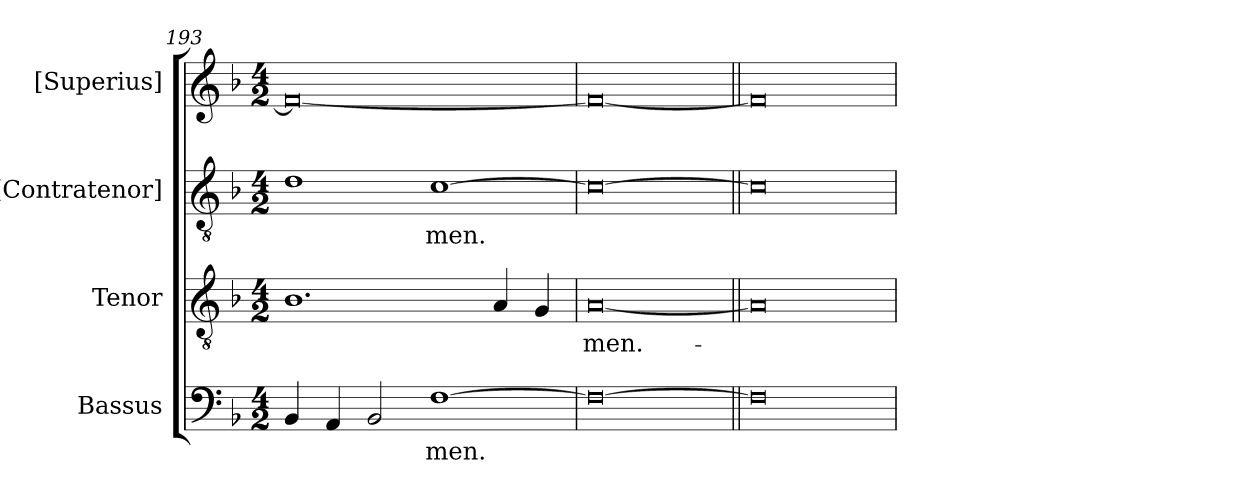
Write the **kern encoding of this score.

**kern	**text	**kern	**text	**kern	**text	**kern
*part4	*part4	*part3	*part3	*part2	*part2	*part1
*staff4	*staff4	*staff3	*staff3	*staff2	*staff2	*staff1
*I"Bassus	*	*I"Tenor	*	*I"[Contratenor]	*	*I"[Superius]
*clefF4	*	*clefGv2	*	*clefGv2	*	*clefG2
*k[b-]	*	*k[b-]	*	*k[b-]	*	*k[b-]
*M4/2	*	*M4/2	*	*M4/2	*	*M4/2
=193	=193	=193	=193	=193	=193	=193
4BB-/	.	1.B-\	.	1d\	.	0f/_
4AA/	.	.	.	.	.	.
2BB-/	.	.	.	.	.	.
[1F\	-men.	.	.	[1c\	-men.	.
.	.	4A/	.	.	.	.
.	.	4G/	.	.	.	.
=194	=194	=194	=194	=194	=194	=194
0F\_	.	[0A/	men.-	0c\_	.	0f/_
=195||	=195||	=195||	=195||	=195||	=195||	=195||
0F\]	.	0A/]	.	0c\]	.	0f/]
=	=	=	=	=	=	=
*-	*-	*-	*-	*-	*-	*-
